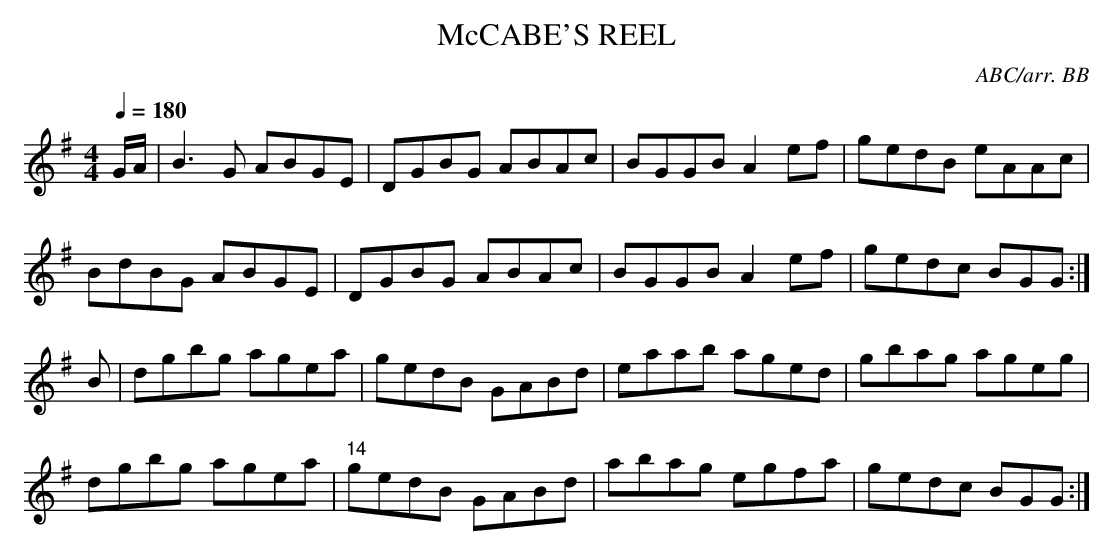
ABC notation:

X:1
T:McCABE'S REEL
C:ABC/arr. BB
which doesn't sound right.
Q:1/4=180
L:1/8
M:4/4
K:G
G/A/|B3G ABGE|DGBG ABAc|BGGB A2ef|gedB eAAc|
BdBG ABGE|DGBG ABAc|BGGB A2ef|gedc BGG:|
B|dgbg agea|gedB GABd|eaab aged|gbag ageg|
dgbg agea|"14"gedB GABd|abag egfa|gedc BGG:|
